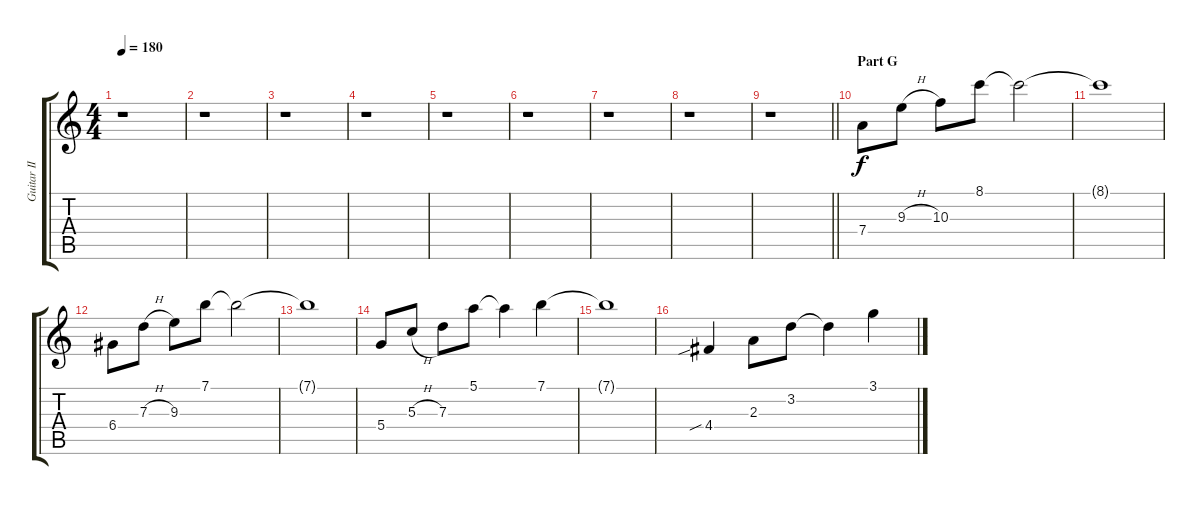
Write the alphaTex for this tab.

\track ("Guitar II (Daita)" "Guitar II ") {instrument distortionguitar}
\staff {score tabs}
\tuning (E4 B3 G3 D3 A2 E2) {hide}
\ts (4 4)
\tempo 180
\clef g2
\ks c
r.1{dy f} |
r.1 |
r.1 |
r.1 |
r.1 |
r.1 |
r.1 |
r.1 |
\barLineRight lightlight
r.1 |
\section ("" "Part G")
7.4.8 9.3{h}.8 10.3.8 8.1.8 8.1{t}.2 |
8.1{t}.1 |
6.4.8 7.3{h}.8 9.3.8 7.1.8 7.1{t}.2 |
7.1{t}.1 |
5.4.8 5.3{h}.8 7.3.8 5.1.8 5.1{t}.4 7.1.4 |
7.1{t}.1 |
4.4{sib}.4 2.3.8 3.2.8 3.2{t}.4 3.1.4
